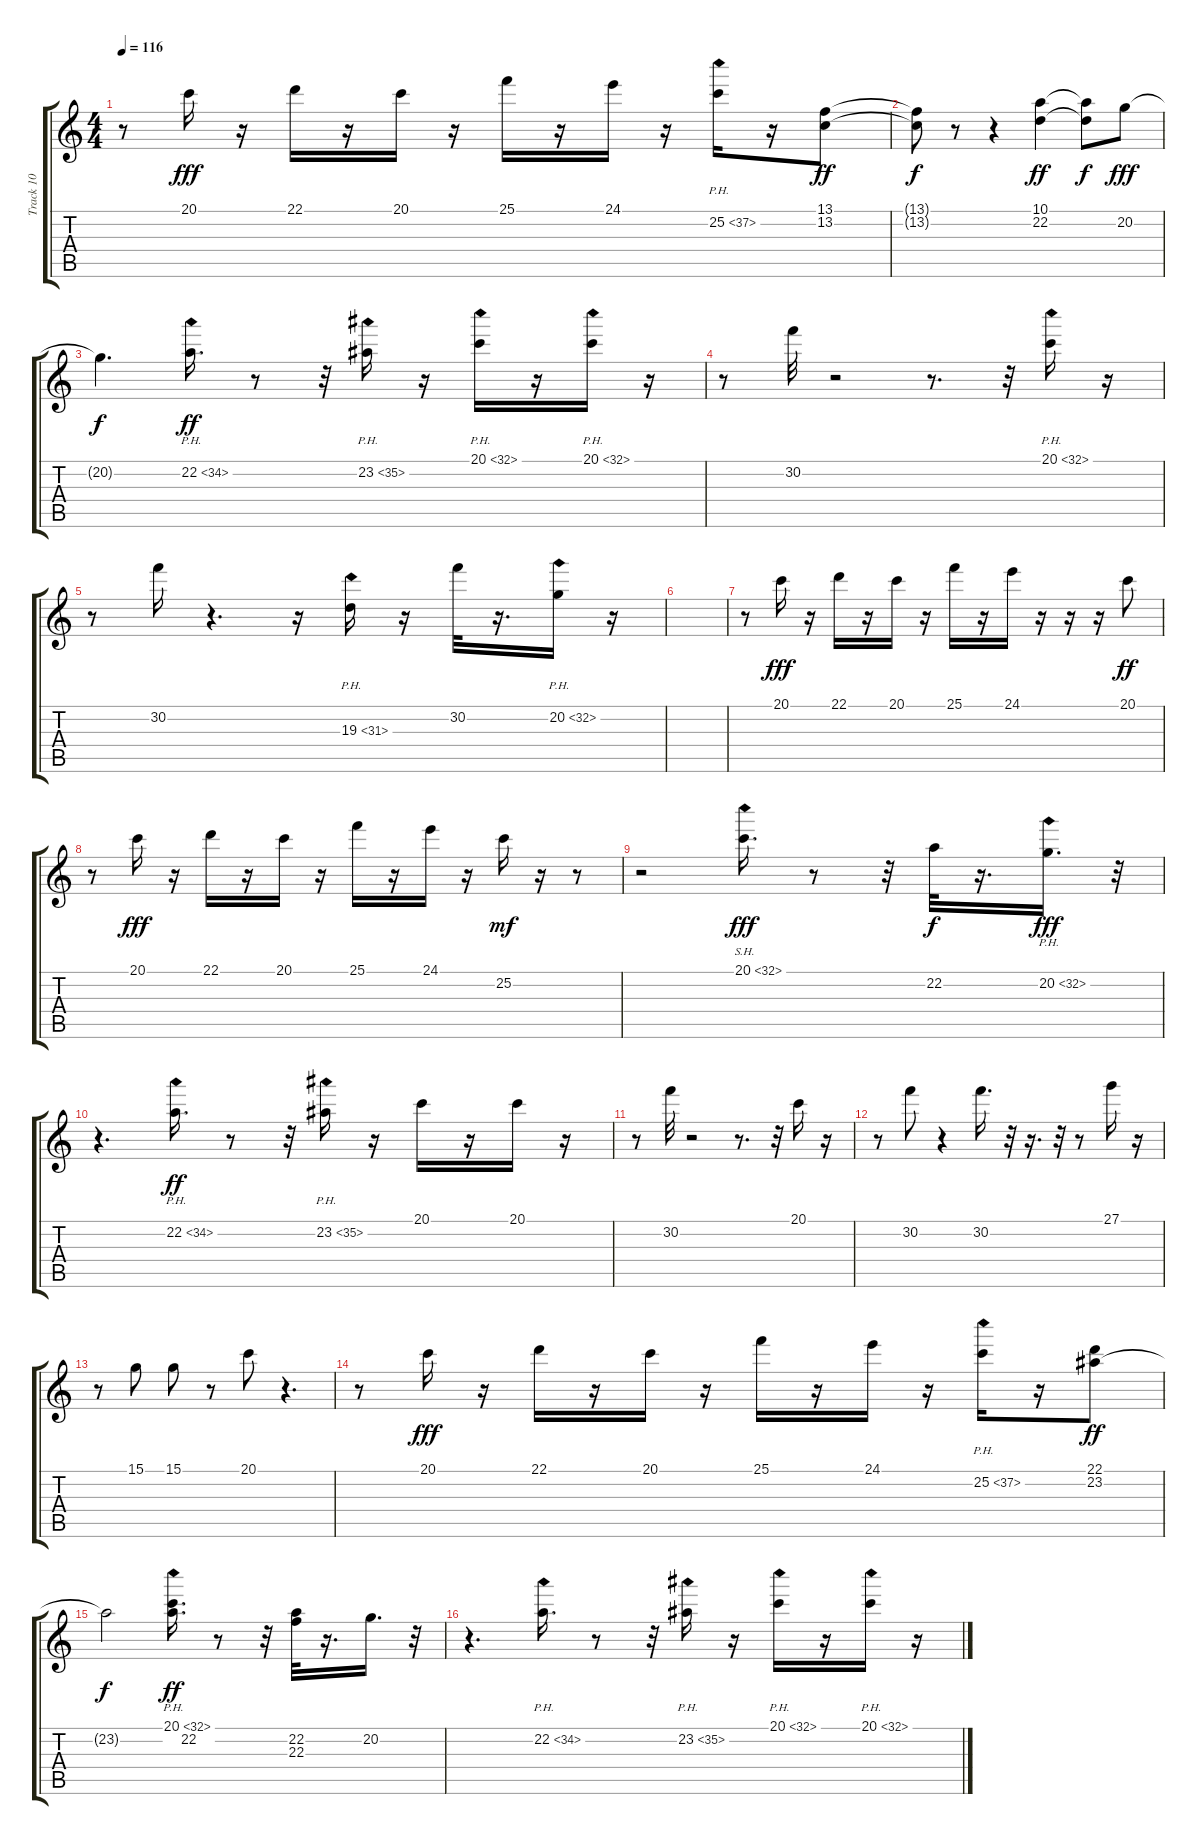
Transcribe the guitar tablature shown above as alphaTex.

\track ("Track 10" "Track 10") {instrument fx7echoes}
\staff {score tabs}
\tuning (E4 B3 G3 D3 A2 E2) {hide}
\ts (4 4)
\tempo 116
\clef g2
\ks c
r.8{dy ff instrument fx7echoes} 20.1.16{dy fff} r.16 22.1.16 r.16 20.1.16 r.16 25.1.16 r.16 24.1.16 r.16 25.2{ph 12}.16 r.16 (13.1 13.2).8{dy ff} |
(13.1{t} 13.2{t}).8{dy f} r.8 r.4 (10.1 22.2).4{dy ff} (10.1{t} 22.2{t}).8{dy f} 20.2.8{dy fff} |
20.2{t}.4{d dy f} 22.2{ph 12}.16{d dy ff} r.8 r.32 23.2{ph 12}.16 r.16 20.1{ph 12}.16 r.16 20.1{ph 12}.16 r.16 |
r.8 30.2.32 r.2 r.8{d} r.32 20.1{ph 12}.16 r.16 |
r.8 30.2.16 r.4{d} r.16 19.3{ph 12}.16 r.16 30.2.32 r.16{d} 20.2{ph 12}.16 r.16 |
|
r.8 20.1.16{dy fff} r.16 22.1.16 r.16 20.1.16 r.16 25.1.16 r.16 24.1.16 r.16 r.16 r.16 20.1.8{dy ff} |
r.8{volume 9 instrument fx7echoes} 20.1.16{dy fff} r.16 22.1.16 r.16 20.1.16 r.16 25.1.16 r.16 24.1.16 r.16 25.2.16{dy mf} r.16 r.8 |
r.2 20.1{sh 12}.16{d dy fff} r.8 r.32 22.2.32{dy f} r.16{d} 20.2{ph 12}.16{d dy fff} r.32 |
r.4{d} 22.2{ph 12}.16{d dy ff} r.8 r.32 23.2{ph 12}.16 r.16 20.1.16 r.16 20.1.16 r.16 |
r.8 30.2.32 r.2 r.8{d} r.32 20.1.16 r.16 |
r.8 30.2.8 r.4 30.2.16{d} r.32 r.16{d} r.32 r.8 27.1.16 r.16 |
r.8 15.1.8 15.1.8 r.8 20.1.8 r.4{d} |
r.8{instrument fx7echoes} 20.1.16{dy fff} r.16 22.1.16 r.16 20.1.16 r.16 25.1.16 r.16 24.1.16 r.16 25.2{ph 12}.16 r.16 (22.1 23.2).8{dy ff} |
23.2{t}.2{dy f} (20.1{ph 12} 22.2).16{d dy ff} r.8 r.32 (22.2 22.3).32 r.16{d} 20.2.16{d} r.32 |
r.4{d} 22.2{ph 12}.16{d} r.8 r.32 23.2{ph 12}.16 r.16 20.1{ph 12}.16 r.16 20.1{ph 12}.16 r.16
